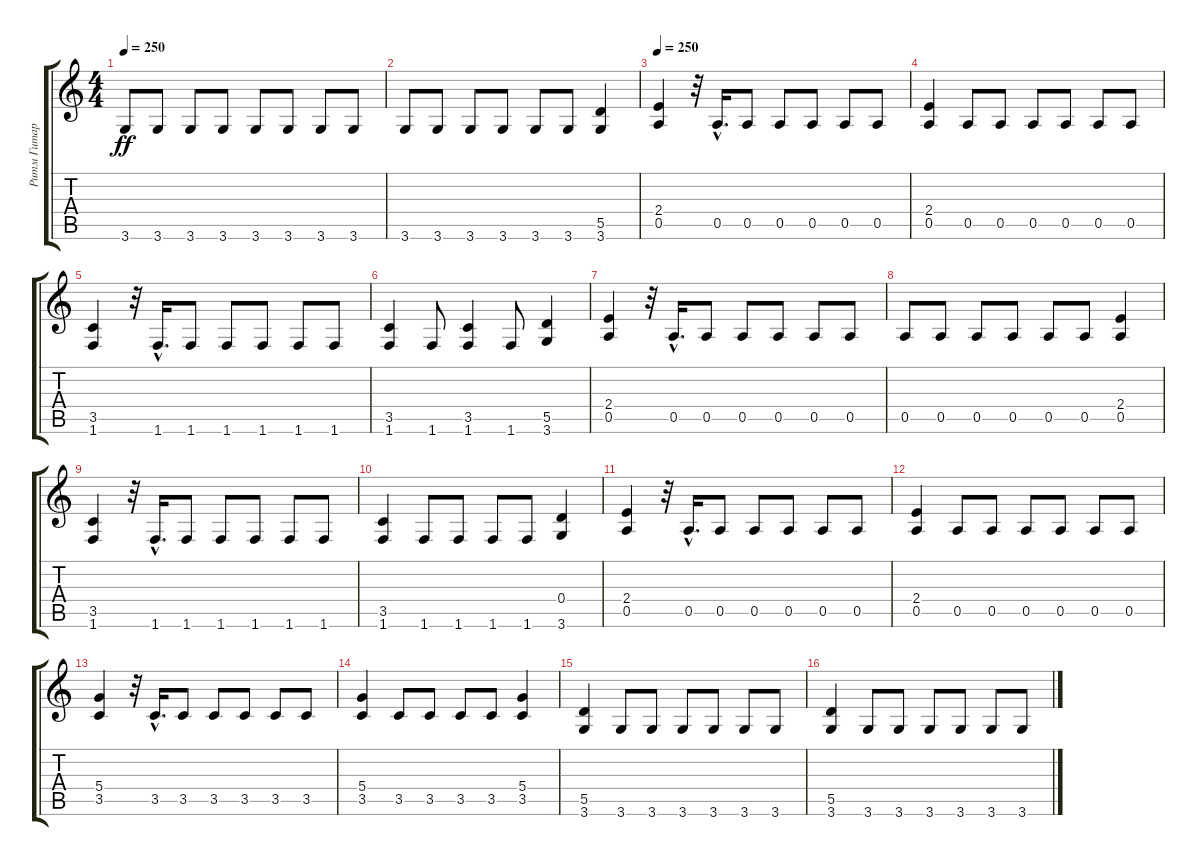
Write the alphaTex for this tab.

\track ("Ритм Гитара" "Ритм Гитар") {instrument distortionguitar}
\staff {score tabs}
\tuning (E4 B3 G3 D3 A2 E2) {hide}
\ts (4 4)
\tempo 250
\clef g2
\ks c
3.6.8{dy ff} 3.6.8 3.6.8 3.6.8 3.6.8 3.6.8 3.6.8 3.6.8 |
3.6.8 3.6.8 3.6.8 3.6.8 3.6.8 3.6.8 (5.5 3.6).4 |
\tempo 250
(2.4 0.5).4 r.32 0.5{hac}.16{d} 0.5.8 0.5.8 0.5.8 0.5.8 0.5.8 |
(2.4 0.5).4 0.5.8 0.5.8 0.5.8 0.5.8 0.5.8 0.5.8 |
(3.5 1.6).4 r.32 1.6{hac}.16{d} 1.6.8 1.6.8 1.6.8 1.6.8 1.6.8 |
(3.5 1.6).4 1.6.8 (3.5 1.6).4 1.6.8 (5.5 3.6).4 |
(2.4 0.5).4 r.32 0.5{hac}.16{d} 0.5.8 0.5.8 0.5.8 0.5.8 0.5.8 |
0.5.8 0.5.8 0.5.8 0.5.8 0.5.8 0.5.8 (2.4 0.5).4 |
(3.5 1.6).4 r.32 1.6{hac}.16{d} 1.6.8 1.6.8 1.6.8 1.6.8 1.6.8 |
(3.5 1.6).4 1.6.8 1.6.8 1.6.8 1.6.8 (0.4 3.6).4 |
(2.4 0.5).4 r.32 0.5{hac}.16{d} 0.5.8 0.5.8 0.5.8 0.5.8 0.5.8 |
(2.4 0.5).4 0.5.8 0.5.8 0.5.8 0.5.8 0.5.8 0.5.8 |
(5.4 3.5).4 r.32 3.5{hac}.16{d} 3.5.8 3.5.8 3.5.8 3.5.8 3.5.8 |
(5.4 3.5).4 3.5.8 3.5.8 3.5.8 3.5.8 (5.4 3.5).4 |
(5.5 3.6).4 3.6.8 3.6.8 3.6.8 3.6.8 3.6.8 3.6.8 |
(5.5 3.6).4 3.6.8 3.6.8 3.6.8 3.6.8 3.6.8 3.6.8
